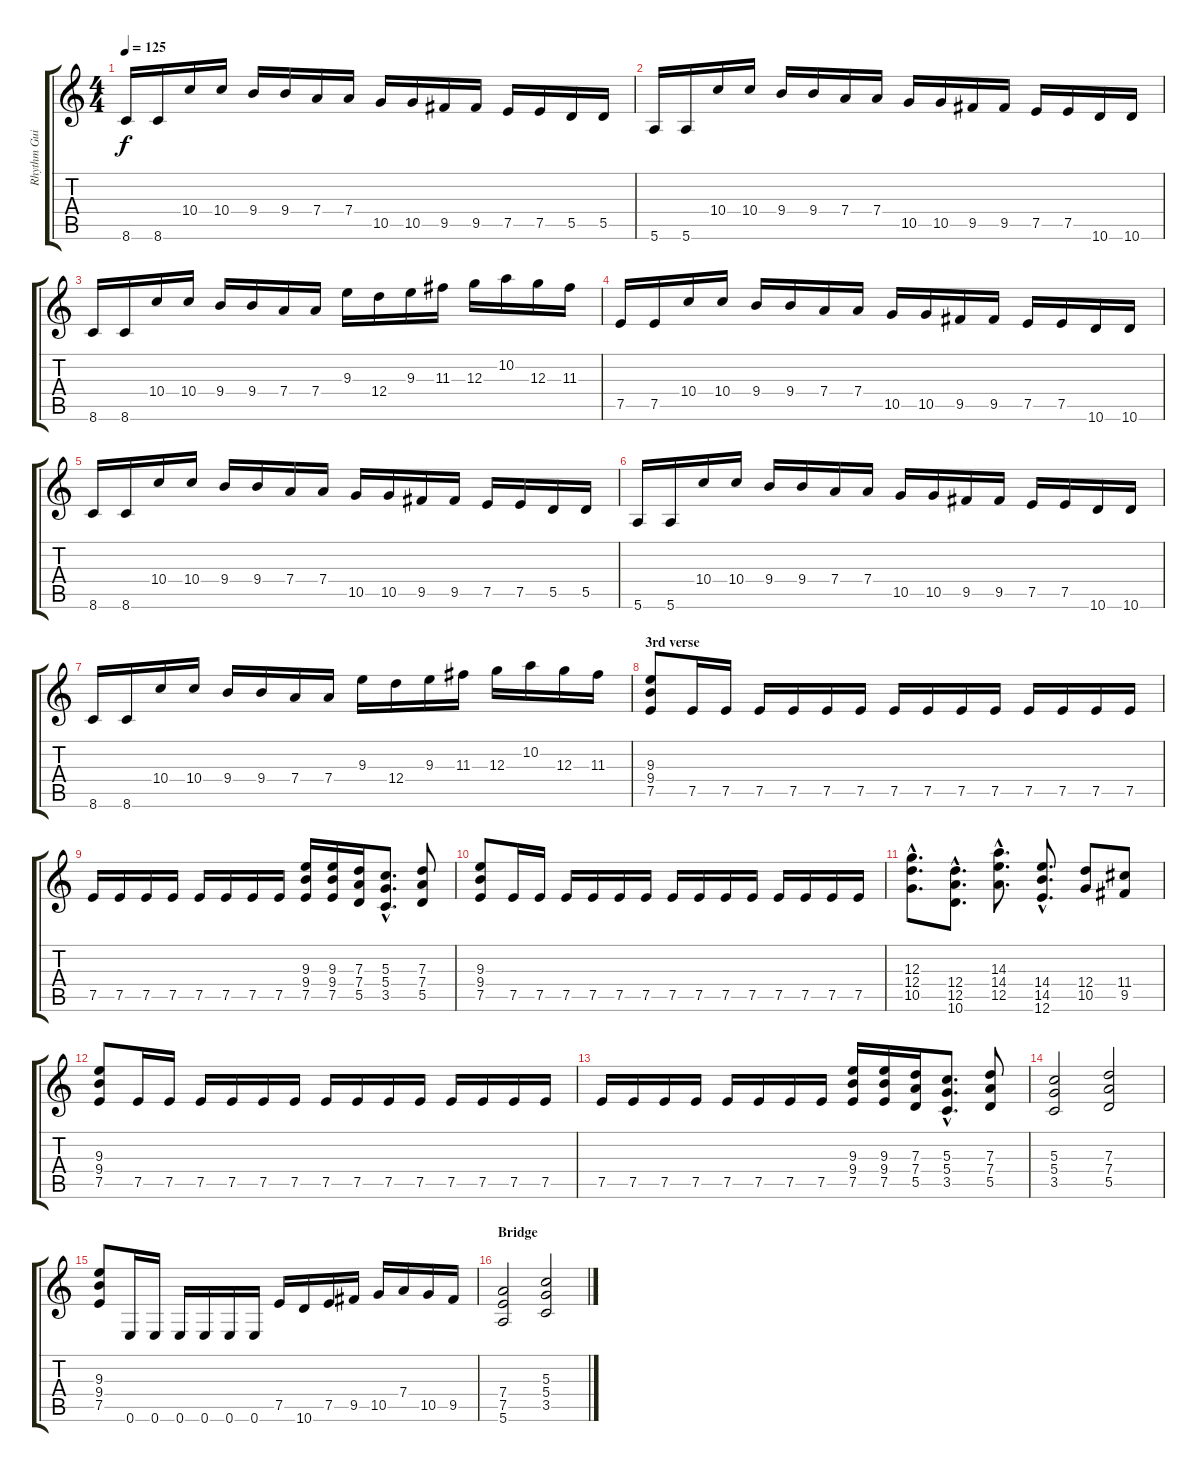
\track ("Rhythm Guitar" "Rhythm Gui") {instrument distortionguitar}
\staff {score tabs}
\tuning (E4 B3 G3 D3 A2 E2) {hide}
\ts (4 4)
\tempo 125
\clef g2
\ks c
8.6.16{dy f} 8.6.16 10.4.16 10.4.16 9.4.16 9.4.16 7.4.16 7.4.16 10.5.16 10.5.16 9.5.16 9.5.16 7.5.16 7.5.16 5.5.16 5.5.16 |
5.6.16 5.6.16 10.4.16 10.4.16 9.4.16 9.4.16 7.4.16 7.4.16 10.5.16 10.5.16 9.5.16 9.5.16 7.5.16 7.5.16 10.6.16 10.6.16 |
8.6.16 8.6.16 10.4.16 10.4.16 9.4.16 9.4.16 7.4.16 7.4.16 9.3.16 12.4.16 9.3.16 11.3.16 12.3.16 10.2.16 12.3.16 11.3.16 |
7.5.16 7.5.16 10.4.16 10.4.16 9.4.16 9.4.16 7.4.16 7.4.16 10.5.16 10.5.16 9.5.16 9.5.16 7.5.16 7.5.16 10.6.16 10.6.16 |
8.6.16 8.6.16 10.4.16 10.4.16 9.4.16 9.4.16 7.4.16 7.4.16 10.5.16 10.5.16 9.5.16 9.5.16 7.5.16 7.5.16 5.5.16 5.5.16 |
5.6.16 5.6.16 10.4.16 10.4.16 9.4.16 9.4.16 7.4.16 7.4.16 10.5.16 10.5.16 9.5.16 9.5.16 7.5.16 7.5.16 10.6.16 10.6.16 |
8.6.16 8.6.16 10.4.16 10.4.16 9.4.16 9.4.16 7.4.16 7.4.16 9.3.16 12.4.16 9.3.16 11.3.16 12.3.16 10.2.16 12.3.16 11.3.16 |
\section ("" "3rd verse")
(9.3 9.4 7.5).8 7.5.16 7.5.16 7.5.16 7.5.16 7.5.16 7.5.16 7.5.16 7.5.16 7.5.16 7.5.16 7.5.16 7.5.16 7.5.16 7.5.16 |
7.5.16 7.5.16 7.5.16 7.5.16 7.5.16 7.5.16 7.5.16 7.5.16 (9.3 9.4 7.5).16 (9.3 9.4 7.5).16 (7.3 7.4 5.5).16 (5.3{hac} 5.4{hac} 3.5{hac}).8{d} (7.3 7.4 5.5).8 |
(9.3 9.4 7.5).8 7.5.16 7.5.16 7.5.16 7.5.16 7.5.16 7.5.16 7.5.16 7.5.16 7.5.16 7.5.16 7.5.16 7.5.16 7.5.16 7.5.16 |
(12.3{hac} 12.4{hac} 10.5{hac}).8{d} (12.4{hac} 12.5{hac} 10.6{hac}).8{d} (14.3{hac} 14.4{hac} 12.5{hac}).8{d} (14.4{hac} 14.5{hac} 12.6{hac}).8{d} (12.4 10.5).8 (11.4 9.5).8 |
(9.3 9.4 7.5).8 7.5.16 7.5.16 7.5.16 7.5.16 7.5.16 7.5.16 7.5.16 7.5.16 7.5.16 7.5.16 7.5.16 7.5.16 7.5.16 7.5.16 |
7.5.16 7.5.16 7.5.16 7.5.16 7.5.16 7.5.16 7.5.16 7.5.16 (9.3 9.4 7.5).16 (9.3 9.4 7.5).16 (7.3 7.4 5.5).16 (5.3{hac} 5.4{hac} 3.5{hac}).8{d} (7.3 7.4 5.5).8 |
(5.3 5.4 3.5).2 (7.3 7.4 5.5).2 |
(9.3 9.4 7.5).8 0.6.16 0.6.16 0.6.16 0.6.16 0.6.16 0.6.16 7.5.16 10.6.16 7.5.16 9.5.16 10.5.16 7.4.16 10.5.16 9.5.16 |
\section ("" "Bridge")
(7.4 7.5 5.6).2 (5.3 5.4 3.5).2
